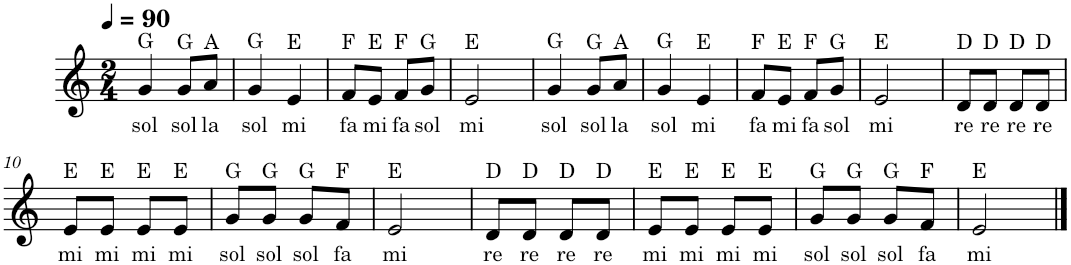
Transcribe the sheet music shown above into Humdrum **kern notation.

**kern	**text
*part1	*part1
*staff1	*staff1
*I"Piano	*
*I'Pno.	*
*clefG2	*
*k[]	*
*M2/4	*
*MM90	*
=1	=1
!LO:TX:a:t=G	!
!	!LO:LY:b
4g/	sol
!LO:TX:a:t=G	!
!	!LO:LY:b
8g/L	sol
!LO:TX:a:t=A	!
!	!LO:LY:b
8a/J	la
=2	=2
!LO:TX:a:t=G	!
!	!LO:LY:b
4g/	sol
!LO:TX:a:t=E	!
!	!LO:LY:b
4e/	mi
=3	=3
!LO:TX:a:t=F	!
!	!LO:LY:b
8f/L	fa
!LO:TX:a:t=E	!
!	!LO:LY:b
8e/J	mi
!LO:TX:a:t=F	!
!	!LO:LY:b
8f/L	fa
!LO:TX:a:t=G	!
!	!LO:LY:b
8g/J	sol
=4	=4
!LO:TX:a:t=E	!
!	!LO:LY:b
2e/	mi
=5	=5
!LO:TX:a:t=G	!
!	!LO:LY:b
4g/	sol
!LO:TX:a:t=G	!
!	!LO:LY:b
8g/L	sol
!LO:TX:a:t=A	!
!	!LO:LY:b
8a/J	la
=6	=6
!LO:TX:a:t=G	!
!	!LO:LY:b
4g/	sol
!LO:TX:a:t=E	!
!	!LO:LY:b
4e/	mi
=7	=7
!LO:TX:a:t=F	!
!	!LO:LY:b
8f/L	fa
!LO:TX:a:t=E	!
!	!LO:LY:b
8e/J	mi
!LO:TX:a:t=F	!
!	!LO:LY:b
8f/L	fa
!LO:TX:a:t=G	!
!	!LO:LY:b
8g/J	sol
=8	=8
!LO:TX:a:t=E	!
!	!LO:LY:b
2e/	mi
=9	=9
!LO:TX:a:t=D	!
!	!LO:LY:b
8d/L	re
!LO:TX:a:t=D	!
!	!LO:LY:b
8d/J	re
!LO:TX:a:t=D	!
!	!LO:LY:b
8d/L	re
!LO:TX:a:t=D	!
!	!LO:LY:b
8d/J	re
!!LO:LB:g=z
=10	=10
!LO:TX:a:t=E	!
!	!LO:LY:b
8e/L	mi
!LO:TX:a:t=E	!
!	!LO:LY:b
8e/J	mi
!LO:TX:a:t=E	!
!	!LO:LY:b
8e/L	mi
!LO:TX:a:t=E	!
!	!LO:LY:b
8e/J	mi
=11	=11
!LO:TX:a:t=G	!
!	!LO:LY:b
8g/L	sol
!LO:TX:a:t=G	!
!	!LO:LY:b
8g/J	sol
!LO:TX:a:t=G	!
!	!LO:LY:b
8g/L	sol
!LO:TX:a:t=F	!
!	!LO:LY:b
8f/J	fa
=12	=12
!LO:TX:a:t=E	!
!	!LO:LY:b
2e/	mi
=13	=13
!LO:TX:a:t=D	!
!	!LO:LY:b
8d/L	re
!LO:TX:a:t=D	!
!	!LO:LY:b
8d/J	re
!LO:TX:a:t=D	!
!	!LO:LY:b
8d/L	re
!LO:TX:a:t=D	!
!	!LO:LY:b
8d/J	re
=14	=14
!LO:TX:a:t=E	!
!	!LO:LY:b
8e/L	mi
!LO:TX:a:t=E	!
!	!LO:LY:b
8e/J	mi
!LO:TX:a:t=E	!
!	!LO:LY:b
8e/L	mi
!LO:TX:a:t=E	!
!	!LO:LY:b
8e/J	mi
=15	=15
!LO:TX:a:t=G	!
!	!LO:LY:b
8g/L	sol
!LO:TX:a:t=G	!
!	!LO:LY:b
8g/J	sol
!LO:TX:a:t=G	!
!	!LO:LY:b
8g/L	sol
!LO:TX:a:t=F	!
!	!LO:LY:b
8f/J	fa
=16	=16
!LO:TX:a:t=E	!
!	!LO:LY:b
2e/	mi
==	==
*-	*-
